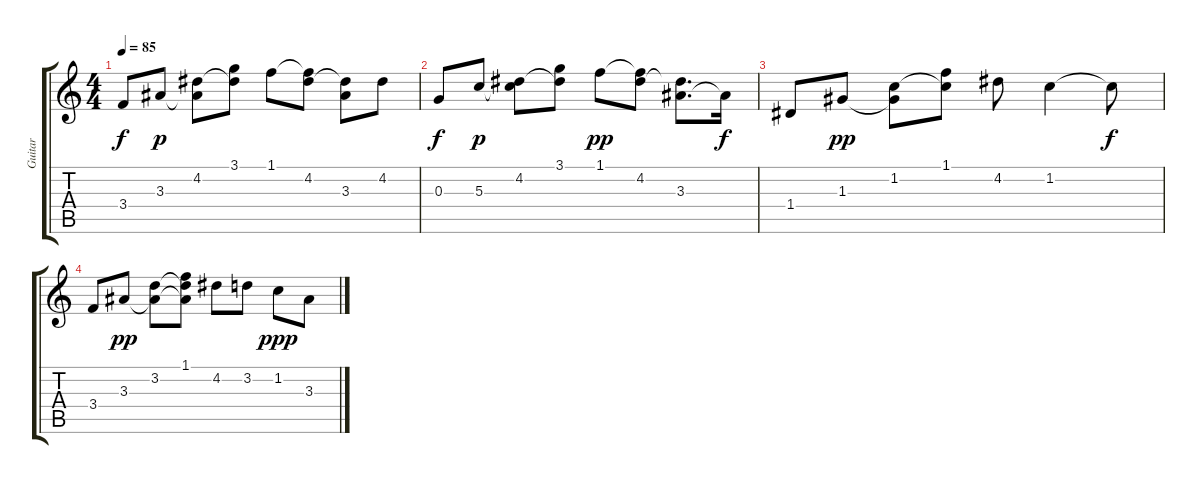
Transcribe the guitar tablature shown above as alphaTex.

\track ("Guitar" "Guitar") {instrument acousticguitarsteel}
\staff {score tabs}
\tuning (E4 B3 G3 D3 A2 E2) {hide}
\ts (4 4)
\tempo 85
\clef g2
\ks c
3.4.8{dy f} 3.3.8{dy p} (4.2 3.3{t}).8 (3.1 4.2{t}).8 1.1.8 (1.1{t} 4.2).8 (4.2{t} 3.3).8 4.2.8 |
0.3.8{dy f} 5.3.8{dy p} (4.2 5.3{t}).8 (3.1 4.2{t}).8 1.1.8{dy pp} (1.1{t} 4.2).8 (4.2{t} 3.3).8{d} 3.3{t}.16{dy f} |
1.4.8 1.3.8{dy pp} (1.2 1.3{t}).8 (1.1 1.2{t}).8 4.2.8 1.2.4 1.2{t}.8{dy f} |
3.4.8 3.3.8{dy pp} (3.2 3.3{t}).8 (1.1 3.2{t} 3.3{t}).8 4.2.8 3.2.8 1.2.8{dy ppp} 3.3.8
